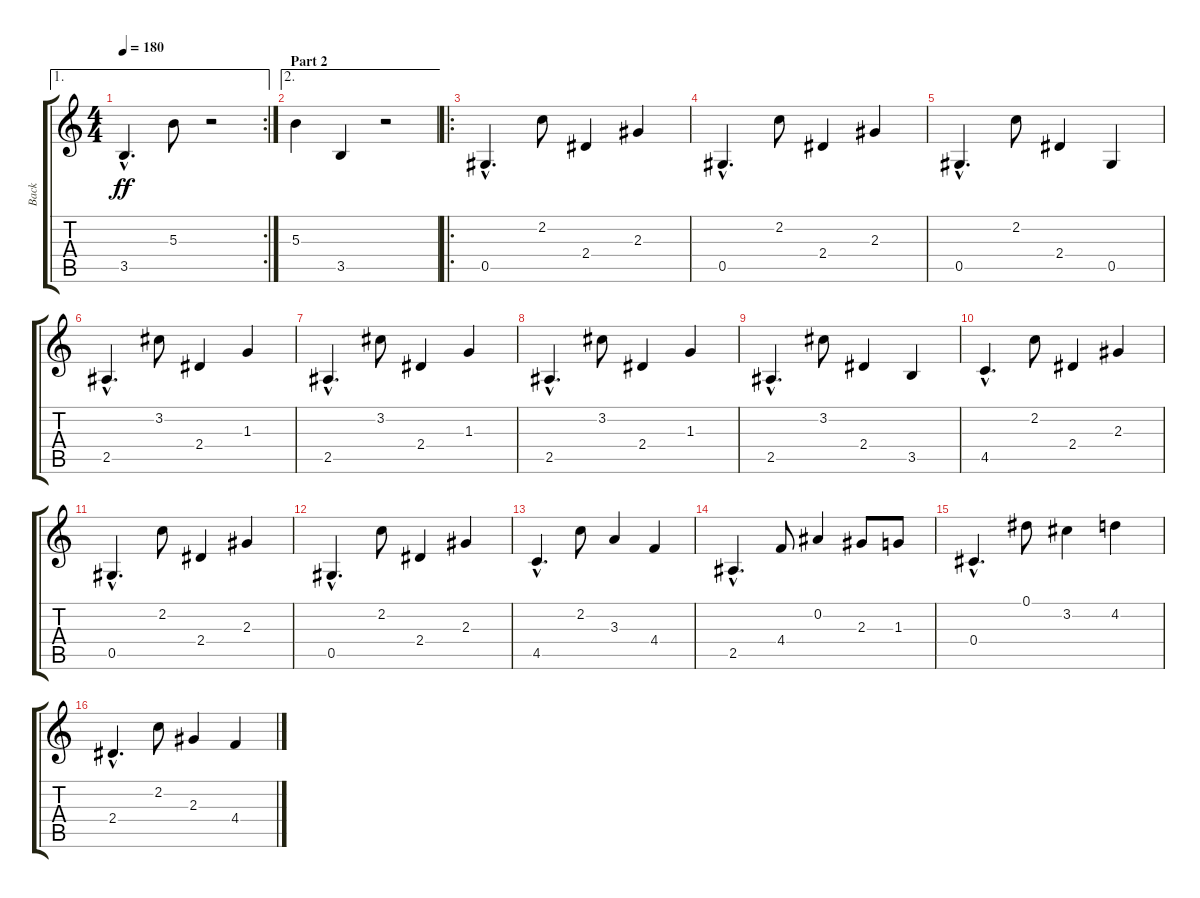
\track ("Back" "Back") {instrument acousticguitarsteel}
\staff {score tabs}
\tuning (Eb4 Bb3 Gb3 Db3 Ab2 Eb2) {hide}
\ae 1
\rc 2
\ts (4 4)
\tempo 180
\clef g2
\ks c
3.5{hac}.4{d dy ff} 5.3.8 r.2 |
\ae 2
\section ("" "Part 2")
5.3.4 3.5.4 r.2 |
\ro
0.5{hac}.4{d} 2.2.8 2.4.4 2.3.4 |
0.5{hac}.4{d} 2.2.8 2.4.4 2.3.4 |
0.5{hac}.4{d} 2.2.8 2.4.4 0.5.4 |
2.5{hac}.4{d} 3.2.8 2.4.4 1.3.4 |
2.5{hac}.4{d} 3.2.8 2.4.4 1.3.4 |
2.5{hac}.4{d} 3.2.8 2.4.4 1.3.4 |
2.5{hac}.4{d} 3.2.8 2.4.4 3.5.4 |
4.5{hac}.4{d} 2.2.8 2.4.4 2.3.4 |
0.5{hac}.4{d} 2.2.8 2.4.4 2.3.4 |
0.5{hac}.4{d} 2.2.8 2.4.4 2.3.4 |
4.5{hac}.4{d} 2.2.8 3.3.4 4.4.4 |
2.5{hac}.4{d} 4.4.8 0.2.4 2.3.8 1.3.8 |
0.4{hac}.4{d} 0.1.8 3.2.4 4.2.4 |
2.4{hac}.4{d} 2.2.8 2.3.4 4.4.4
